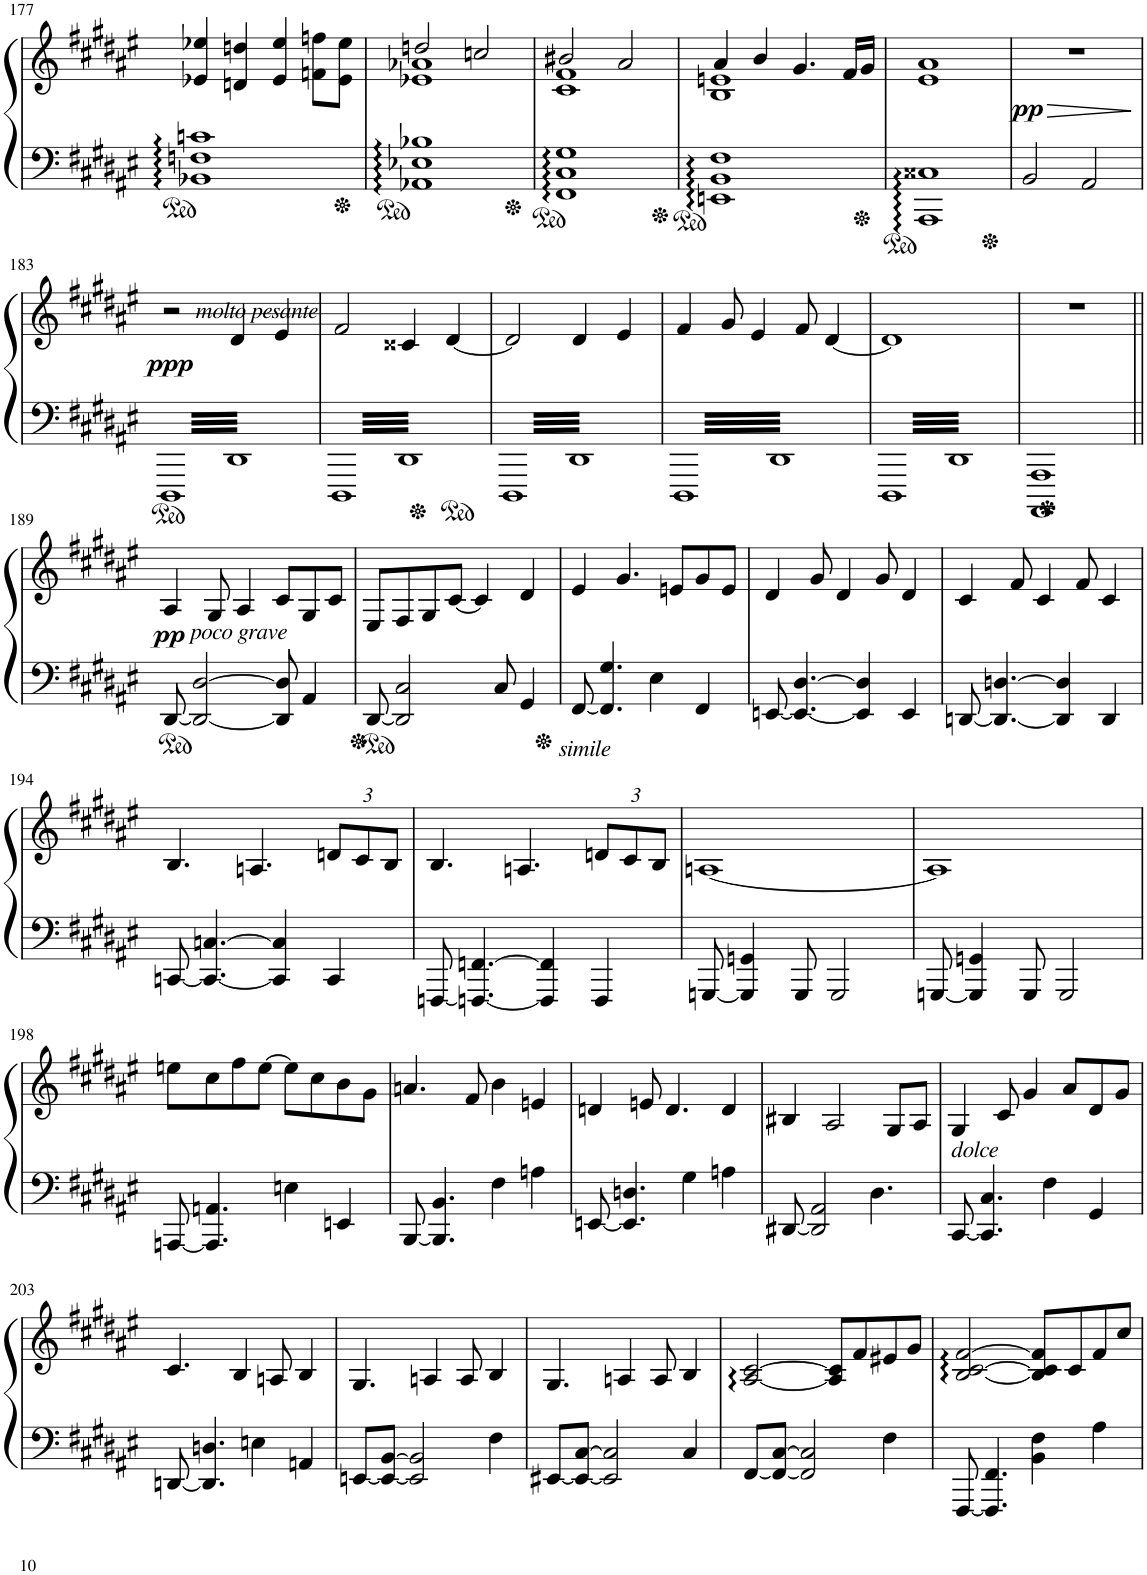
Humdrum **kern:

**kern	**kern	**dynam
*part1	*part1	*part1
*staff2	*staff1	*staff1/2
*I"Piano	*	*
*I'Pno.	*	*
!!LO:PB:g=z
*clefF4	*clefG2	*
*k[f#c#g#d#a#e#]	*k[f#c#g#d#a#e#]	*
*M4/4	*M4/4	*
=177	=177	=177
1BB-X 1Fn 1cn	4e-X/ 4ee-X/	.
.	4dn/ 4ddn/	.
.	4e-/ 4ee-/	.
.	8fn\ 8ffn\L	.
.	8e-\ 8ee-\J	.
=178	=178	=178
*	*^	*
1AA-X 1E-X 1B-X	2ddn/	1e-X 1a-X	.
.	2ccn/	.	.
=179	=179	=179	=179
1FF# 1C# 1G#	2b#X/	1c# 1f#	.
.	2a#/	.	.
=180	=180	=180	=180
1EEn 1BB 1F#	4a#/	1B 1en	.
.	4b/	.	.
.	4.g#/	.	.
.	16f#/LL	.	.
.	16g#/JJ	.	.
*	*v	*v	*
=181	=181	=181
1AAA# 1C##X	1e# 1a#	.
=182	=182	=182
!	!	!LO:DY:a=2
2BB/	1r	pp
2AA#/	.	.
!!LO:LB:g=z
=183	=183	=183
*	*ped	*
!	!LO:TX:b:i:t=molto pesante	!
!	!	!LO:DY:b
3.DDD#	2r	ppp
3.DD#	4d#/	.
.	4e#/	.
=184	=184	=184
3.DDD#	2f#/	.
3.DD#	4c##X/	.
*	*Xped	*
*	*ped	*
.	[4d#/	.
=185	=185	=185
3.DDD#	2d#/]	.
3.DD#	4d#/	.
.	4e#/	.
=186	=186	=186
3.DDD#	4f#/	.
.	8g#/	.
.	4e#/	.
3.DD#	.	.
.	8f#/	.
.	[4d#/	.
=187	=187	=187
3.DDD#	1d#]	.
3.DD#	.	.
=188	=188	=188
*	*Xped	*
1AAAA# 1AAA#	1r	.
!!LO:LB:g=z
=189||	=189||	=189||
!	!LO:TX:b:i:t=poco grave	!
!	!	!LO:DY:b
[8DD#/	4A#/	pp
2DD#/_ [2D#/	.	.
.	8G#/	.
.	4A#/	.
8DD#/] 8D#/]	8c#/L	.
4AA#/	8G#/	.
.	8c#/J	.
=190	=190	=190
[8DD#/	8E#/L	.
2DD#/] 2C#/	8F#/	.
.	8G#/	.
.	[8c#/J	.
.	4c#/]	.
8C#/	.	.
4GG#/	4d#/	.
=191	=191	=191
!LO:TX:b:i:t=simile	!	!
[8FF#/	4e#/	.
4.FF#/] 4.G#/	.	.
.	4.g#/	.
4E#\	.	.
.	8en/L	.
4FF#/	8g#/	.
.	8e/J	.
=192	=192	=192
[8EEn/	4d#/	.
4.EE/_ [4.D#/	.	.
.	8g#/	.
.	4d#/	.
4EE/] 4D#/]	.	.
.	8g#/	.
4EE/	4d#/	.
=193	=193	=193
[8DDn/	4c#/	.
4.DD/_ [4.Dn/	.	.
.	8f#/	.
.	4c#/	.
4DD/] 4D/]	.	.
.	8f#/	.
4DD/	4c#/	.
!!LO:LB:g=z
=194	=194	=194
[8CCn/	4.B/	.
4.CC/_ [4.Cn/	.	.
.	4.An/	.
4CC/] 4C/]	.	.
*	*Xbrackettup	*
4CC/	12dn/L	.
.	12c#/	.
.	12B/J	.
=195	=195	=195
[8FFFn/	4.B/	.
4.FFFn/_ [4.FFn/	.	.
.	4.An/	.
4FFF/] 4FF/]	.	.
4FFF/	12dn/L	.
.	12c#/	.
.	12B/J	.
=196	=196	=196
[8GGGn/	[1An	.
4GGG/] 4GGn/	.	.
8GGG/	.	.
2GGG/	.	.
=197	=197	=197
[8GGGn/	1A]	.
4GGG/] 4GGn/	.	.
8GGG/	.	.
2GGG/	.	.
!!LO:LB:g=z
=198	=198	=198
[8AAAn/	8een\L	.
4.AAA/] 4.AAn/	8cc#\	.
.	8ff#\	.
.	[8ee\J	.
4En\	8ee\L]	.
.	8cc#\	.
4EEn/	8b\	.
.	8g#\J	.
=199	=199	=199
[8BBB/	4.an/	.
4.BBB/] 4.BB/	.	.
.	8f#/	.
4F#\	4b\	.
4An\	4en/	.
=200	=200	=200
[8EEn/	4dn/	.
4.EE/] 4.Dn/	.	.
.	8en/	.
.	4.d/	.
4G#\	.	.
4An\	4d/	.
=201	=201	=201
[8DD#X/	4B#X/	.
2DD#/] 2AA#/	.	.
.	2A#/	.
4.D#\	.	.
.	8G#/L	.
.	8A#/J	.
=202	=202	=202
!	!LO:TX:b:i:t=dolce	!
[8CC#/	4G#/	.
4.CC#/] 4.C#/	.	.
.	8c#/	.
.	4g#/	.
4F#\	.	.
.	8a#/L	.
4GG#/	8d#/	.
.	8g#/J	.
!!LO:LB:g=z
=203	=203	=203
[8DDn/	4.c#/	.
4.DD/] 4.Dn/	.	.
.	4B/	.
4En\	.	.
.	8An/	.
4AAn/	4B/	.
=204	=204	=204
[8EEn/L	4.G#/	.
8EE/_ [8BB/J	.	.
2EE/] 2BB/]	.	.
.	4An/	.
.	8A/	.
4F#\	4B/	.
=205	=205	=205
[8EE#X/L	4.G#/	.
8EE#/_ [8C#/J	.	.
2EE#/] 2C#/]	.	.
.	4An/	.
.	8A/	.
4C#/	4B/	.
=206	=206	=206
[8FF#/L	[2A#/ [2c#/	.
8FF#/_ [8C#/J	.	.
2FF#/] 2C#/]	.	.
.	8A#/] 8c#/]L	.
.	8f#/	.
4F#\	8e#X/	.
.	8g#/J	.
=207	=207	=207
[8FFF#/	[2B/ [2c#/ [2f#/	.
4.FFF#/] 4.FF#/	.	.
4BB\ 4F#\	8B/] 8c#/] 8f#/]L	.
.	8c#/	.
4A#\	8f#/	.
.	8cc#/J	.
=	=	=
*-	*-	*-
